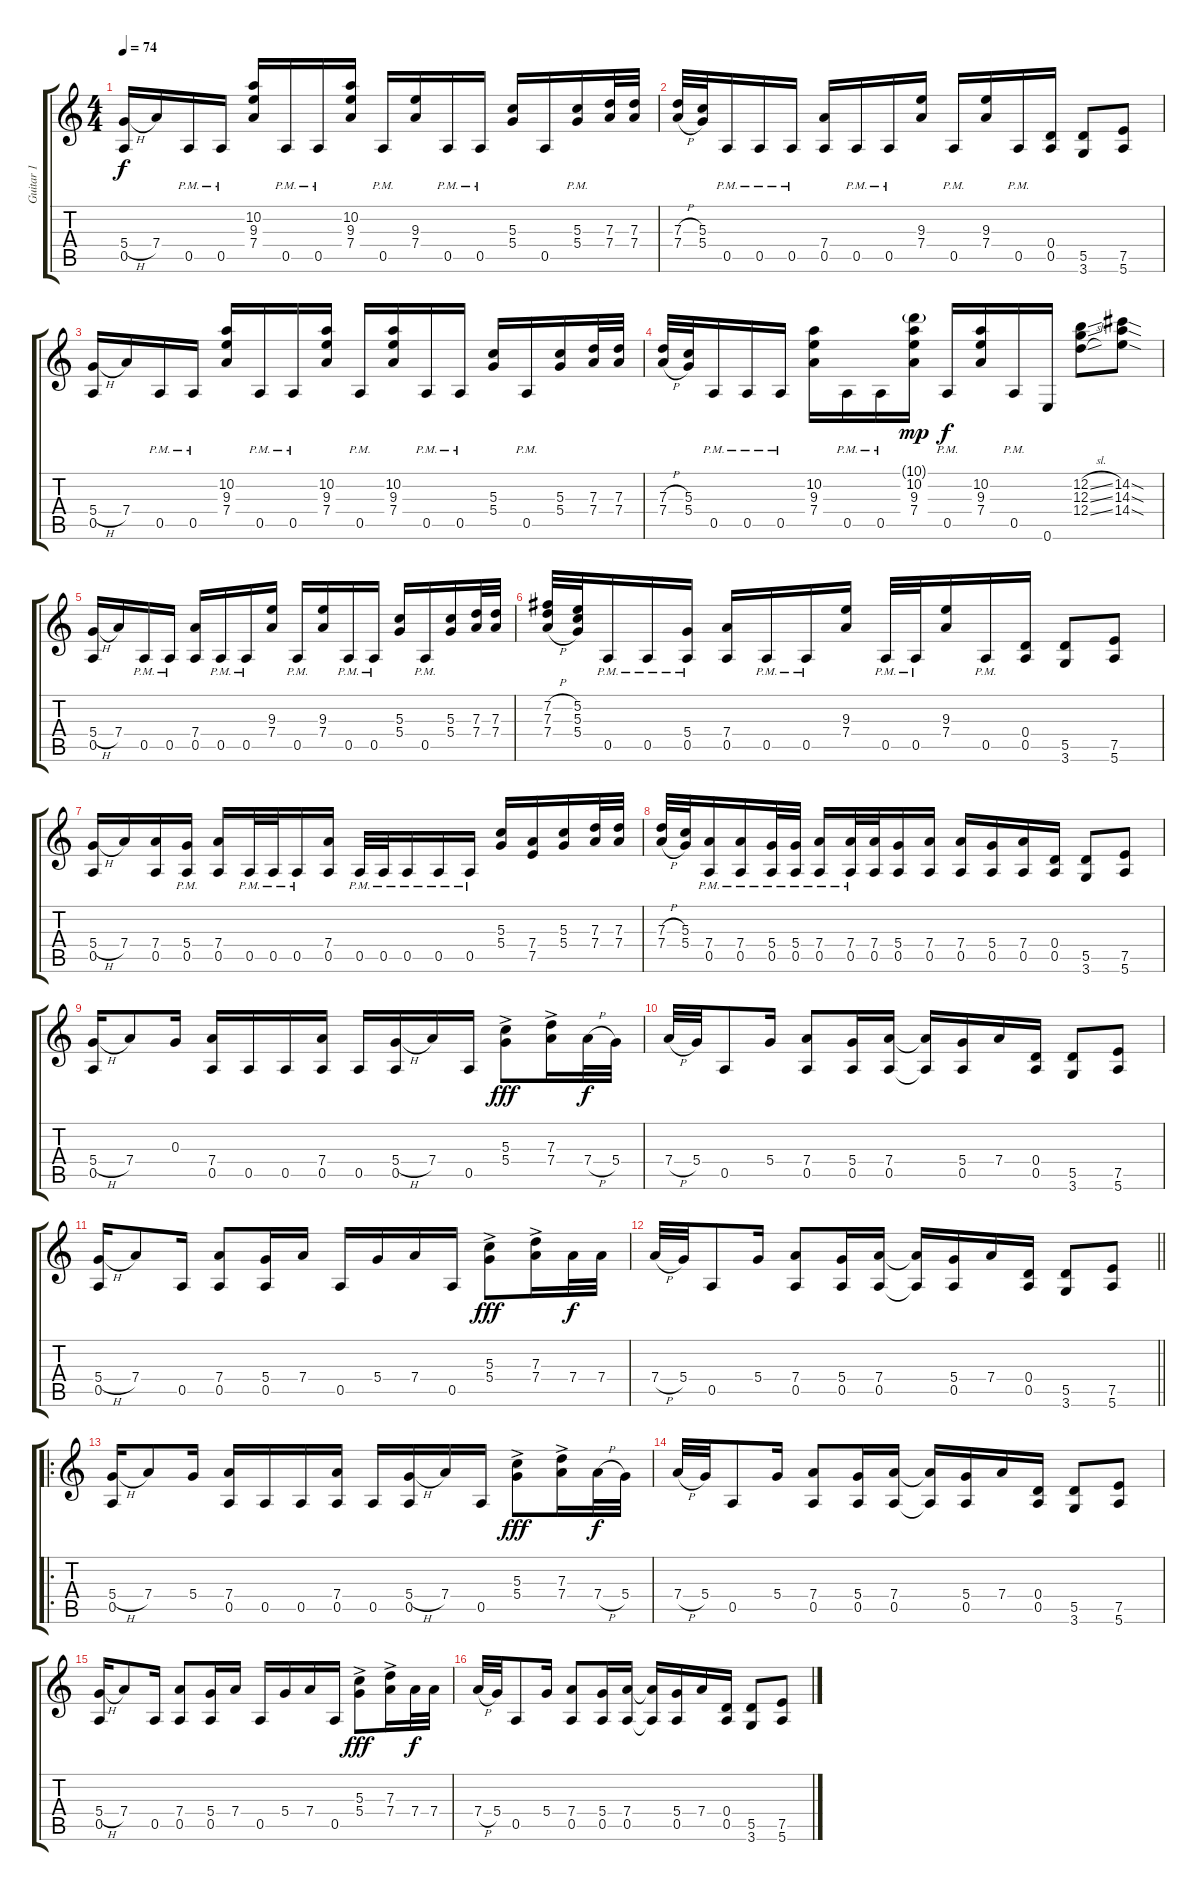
\track ("Guitar 1" "Guitar 1") {instrument distortionguitar}
\staff {score tabs}
\tuning (E4 B3 G3 D3 A2 E2) {hide}
\ts (4 4)
\tempo 74
\clef g2
\ks c
(5.4{h} 0.5).16{dy f instrument distortionguitar} 7.4.16 0.5{pm}.16 0.5{pm}.16 (10.2 9.3 7.4).16 0.5{pm}.16 0.5{pm}.16 (10.2 9.3 7.4).16 0.5{pm}.16 (9.3 7.4).16 0.5{pm}.16 0.5{pm}.16 (5.3 5.4).16 0.5.16 (5.3{pm} 5.4{pm}).16 (7.3 7.4).32 (7.3 7.4).32 |
(7.3{h} 7.4{h}).32 (5.3 5.4).32 0.5{pm}.16 0.5{pm}.16 0.5{pm}.16 (7.4 0.5).16 0.5{pm}.16 0.5{pm}.16 (9.3 7.4).16 0.5{pm}.16 (9.3 7.4).16 0.5{pm}.16 (0.4 0.5).16 (5.5 3.6).8 (7.5 5.6).8 |
(5.4{h} 0.5).16 7.4.16 0.5{pm}.16 0.5{pm}.16 (10.2 9.3 7.4).16 0.5{pm}.16 0.5{pm}.16 (10.2 9.3 7.4).16 0.5{pm}.16 (10.2 9.3 7.4).16 0.5{pm}.16 0.5{pm}.16 (5.3 5.4).16 0.5{pm}.16 (5.3 5.4).16 (7.3 7.4).32 (7.3 7.4).32 |
(7.3{h} 7.4{h}).32 (5.3 5.4).32 0.5{pm}.16 0.5{pm}.16 0.5{pm}.16 (10.2 9.3 7.4).16 0.5{pm}.16 0.5{pm}.16 (10.1{g} 10.2 9.3 7.4).16{dy mp} 0.5{pm}.16{dy f} (10.2 9.3 7.4).16 0.5{pm}.16 0.6.16 (12.2{sl} 12.3{sl} 12.4{sl}).8 (14.2{sod} 14.3{sod} 14.4{sod}).8 |
(5.4{h} 0.5).16 7.4.16 0.5{pm}.16 0.5{pm}.16 (7.4 0.5).16 0.5{pm}.16 0.5{pm}.16 (9.3 7.4).16 0.5{pm}.16 (9.3 7.4).16 0.5{pm}.16 0.5{pm}.16 (5.3 5.4).16 0.5{pm}.16 (5.3 5.4).16 (7.3 7.4).32 (7.3 7.4).32 |
(7.2{h} 7.3{h} 7.4{h}).32 (5.2 5.3 5.4).32 0.5{pm}.16 0.5{pm}.16 (5.4{pm} 0.5{pm}).16 (7.4 0.5).16 0.5{pm}.16 0.5{pm}.16 (9.3 7.4).16 0.5{pm}.32 0.5{pm}.32 (9.3 7.4).16 0.5{pm}.16 (0.4 0.5).16 (5.5 3.6).8 (7.5 5.6).8 |
(5.4{h} 0.5).16 7.4.16 (7.4 0.5).16 (5.4{pm} 0.5{pm}).16 (7.4 0.5).16 0.5{pm}.32 0.5{pm}.32 0.5{pm}.16 (7.4 0.5).16 0.5{pm}.32 0.5{pm}.32 0.5{pm}.16 0.5{pm}.16 0.5{pm}.16 (5.3 5.4).16 (7.4 7.5).16 (5.3 5.4).16 (7.3 7.4).32 (7.3 7.4).32 |
(7.3{h} 7.4{h}).32 (5.3 5.4).32 (7.4{pm} 0.5{pm}).16 (7.4{pm} 0.5{pm}).16 (5.4{pm} 0.5{pm}).32 (5.4{pm} 0.5{pm}).32 (7.4{pm} 0.5{pm}).16 (7.4{pm} 0.5{pm}).32 (7.4 0.5).32 (5.4 0.5).16 (7.4 0.5).16 (7.4 0.5).16 (5.4 0.5).16 (7.4 0.5).16 (0.4 0.5).16 (5.5 3.6).8 (7.5 5.6).8 |
(5.4{h} 0.5).16 7.4.8 0.3.16 (7.4 0.5).16 0.5.16 0.5.16 (7.4 0.5).16 0.5.16 (5.4{h} 0.5).16 7.4.16 0.5.16 (5.3{ac} 5.4{ac}).8{dy fff} (7.3{ac} 7.4{ac}).16 7.4{h}.32{dy f} 5.4.32 |
7.4{h}.32 5.4.32 0.5.8 5.4.16 (7.4 0.5).8 (5.4 0.5).16 (7.4 0.5).16 (7.4{t} 0.5{t}).16 (5.4 0.5).16 7.4.16 (0.4 0.5).16 (5.5 3.6).8 (7.5 5.6).8 |
(5.4{h} 0.5).16 7.4.8 0.5.16 (7.4 0.5).8 (5.4 0.5).16 7.4.16 0.5.16 5.4.16 7.4.16 0.5.16 (5.3{ac} 5.4{ac}).8{dy fff} (7.3{ac} 7.4{ac}).16 7.4.32{dy f} 7.4.32 |
\barLineRight lightlight
7.4{h}.32 5.4.32 0.5.8 5.4.16 (7.4 0.5).8 (5.4 0.5).16 (7.4 0.5).16 (7.4{t} 0.5{t}).16 (5.4 0.5).16 7.4.16 (0.4 0.5).16 (5.5 3.6).8 (7.5 5.6).8 |
\ro
(5.4{h} 0.5).16 7.4.8 5.4.16 (7.4 0.5).16 0.5.16 0.5.16 (7.4 0.5).16 0.5.16 (5.4{h} 0.5).16 7.4.16 0.5.16 (5.3{ac} 5.4{ac}).8{dy fff} (7.3{ac} 7.4{ac}).16 7.4{h}.32{dy f} 5.4.32 |
7.4{h}.32 5.4.32 0.5.8 5.4.16 (7.4 0.5).8 (5.4 0.5).16 (7.4 0.5).16 (7.4{t} 0.5{t}).16 (5.4 0.5).16 7.4.16 (0.4 0.5).16 (5.5 3.6).8 (7.5 5.6).8 |
(5.4{h} 0.5).16 7.4.8 0.5.16 (7.4 0.5).8 (5.4 0.5).16 7.4.16 0.5.16 5.4.16 7.4.16 0.5.16 (5.3{ac} 5.4{ac}).8{dy fff} (7.3{ac} 7.4{ac}).16 7.4.32{dy f} 7.4.32 |
7.4{h}.32 5.4.32 0.5.8 5.4.16 (7.4 0.5).8 (5.4 0.5).16 (7.4 0.5).16 (7.4{t} 0.5{t}).16 (5.4 0.5).16 7.4.16 (0.4 0.5).16 (5.5 3.6).8 (7.5 5.6).8
